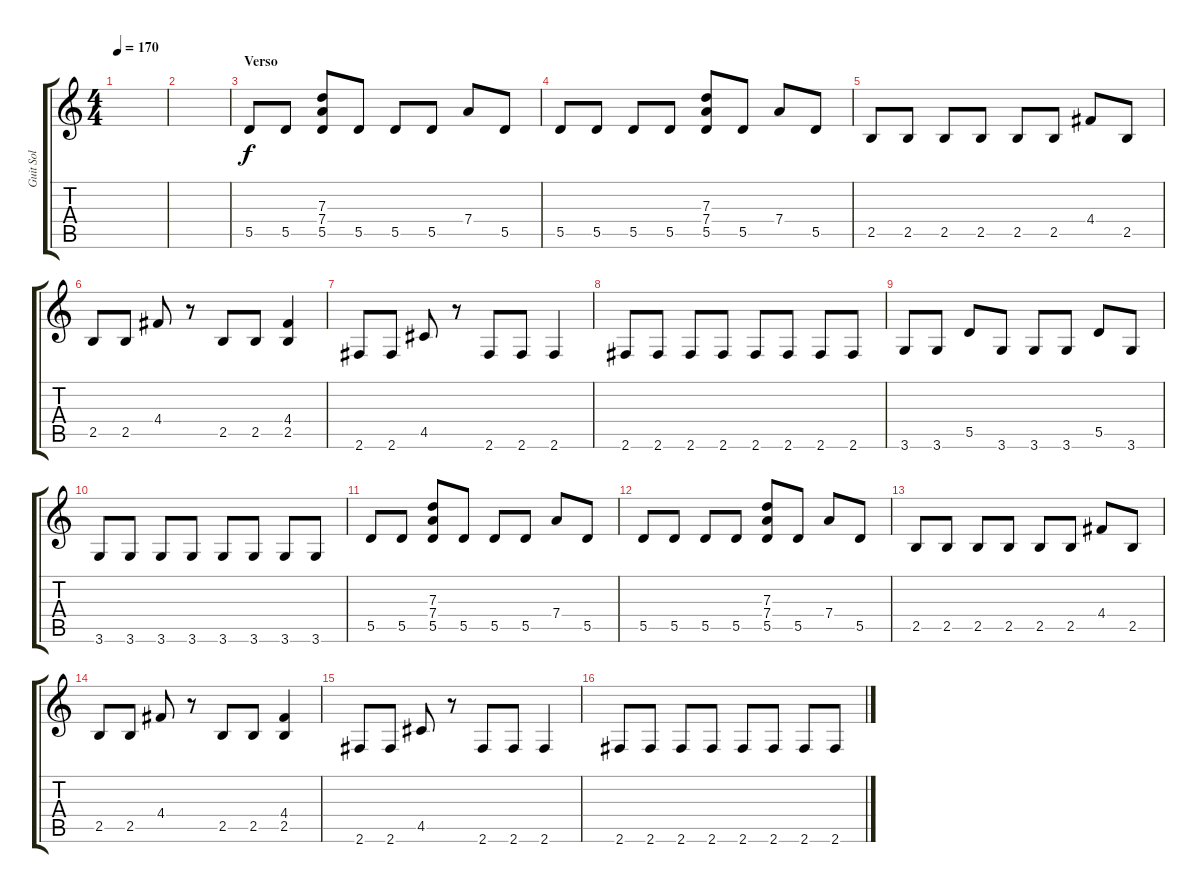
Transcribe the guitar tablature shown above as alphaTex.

\track ("Guit Sol" "Guit Sol") {instrument overdrivenguitar}
\staff {score tabs}
\tuning (E4 B3 G3 D3 A2 E2) {hide}
\ts (4 4)
\tempo 170
\clef g2
\ks c
|
|
\section ("" "Verso")
5.5.8 5.5.8 (7.3 7.4 5.5).8 5.5.8 5.5.8 5.5.8 7.4.8 5.5.8 |
5.5.8 5.5.8 5.5.8 5.5.8 (7.3 7.4 5.5).8 5.5.8 7.4.8 5.5.8 |
2.5.8 2.5.8 2.5.8 2.5.8 2.5.8 2.5.8 4.4.8 2.5.8 |
2.5.8 2.5.8 4.4.8 r.8 2.5.8 2.5.8 (4.4 2.5).4 |
2.6.8 2.6.8 4.5.8 r.8 2.6.8 2.6.8 2.6.4 |
2.6.8 2.6.8 2.6.8 2.6.8 2.6.8 2.6.8 2.6.8 2.6.8 |
3.6.8 3.6.8 5.5.8 3.6.8 3.6.8 3.6.8 5.5.8 3.6.8 |
3.6.8 3.6.8 3.6.8 3.6.8 3.6.8 3.6.8 3.6.8 3.6.8 |
5.5.8 5.5.8 (7.3 7.4 5.5).8 5.5.8 5.5.8 5.5.8 7.4.8 5.5.8 |
5.5.8 5.5.8 5.5.8 5.5.8 (7.3 7.4 5.5).8 5.5.8 7.4.8 5.5.8 |
2.5.8 2.5.8 2.5.8 2.5.8 2.5.8 2.5.8 4.4.8 2.5.8 |
2.5.8 2.5.8 4.4.8 r.8 2.5.8 2.5.8 (4.4 2.5).4 |
2.6.8 2.6.8 4.5.8 r.8 2.6.8 2.6.8 2.6.4 |
2.6.8 2.6.8 2.6.8 2.6.8 2.6.8 2.6.8 2.6.8 2.6.8
